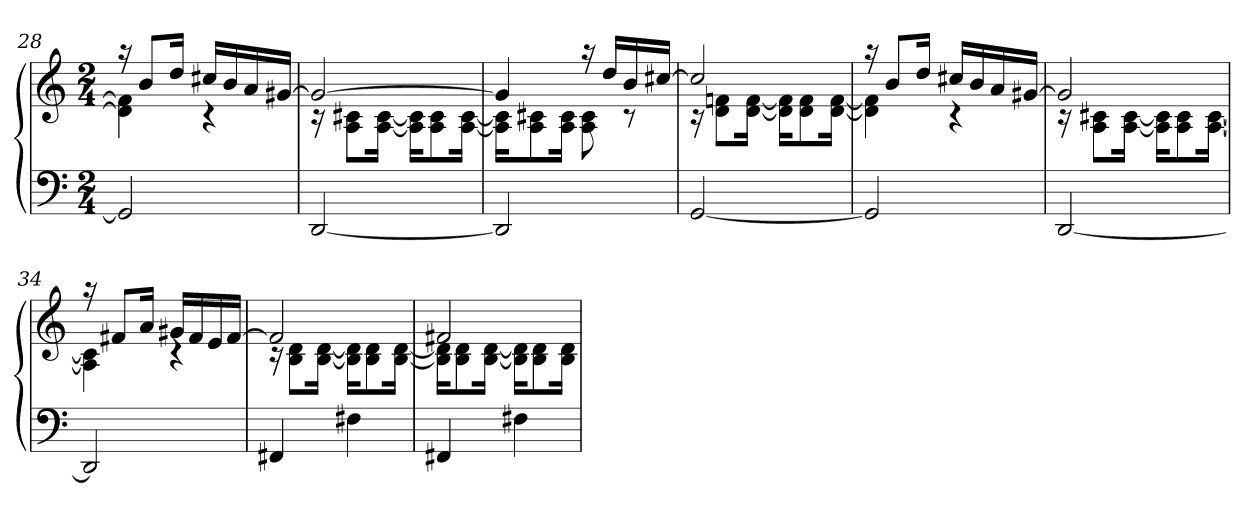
**kern	**kern
*part1	*part1
*staff2	*staff1
*clefF4	*clefG2
*k[]	*k[]
*C:	*C:
*M2/4	*M2/4
=28	=28
*	*^
2GG/]	16raa	4d\] 4f\]
.	8b/L	.
.	16dd/Jk	.
.	16cc#X/LL	4rc
.	16b/	.
.	16a/	.
.	[>16g#X/JJ	.
!!LO:PB:g=z	!!
=29	=29	=29
[2DD/	2g#/_	16rc
.	.	8A\ 8c#X\L
.	.	[<16A\ [<16c#\Jk
.	.	16A\] 16c#\]KL
.	.	8A\ 8c#\
.	.	[<16A\ [<16c#\Jk
=30	=30	=30
2DD/]	4g#/]	16A\] 16c#\]KL
.	.	8A\ 8c#X\
.	.	16A\ 16c#\Jk
.	16raa	8A\ 8c#\
.	16dd/LL	.
.	16b/	8rc
.	[>16cc#X/JJ	.
=31	=31	=31
[2GG/	2cc#/]	16rc
.	.	8d\ 8fn\L
.	.	[<16d\ [<16f\Jk
.	.	16d\] 16f\]KL
.	.	8d\ 8f\
.	.	[<16d\ [<16f\Jk
=32	=32	=32
2GG/]	16raa	4d\] 4f\]
.	8b/L	.
.	16dd/Jk	.
.	16cc#X/LL	4rc
.	16b/	.
.	16a/	.
.	[>16g#X/JJ	.
=33	=33	=33
[2DD/	2g#/]	16rc
.	.	8A\ 8c#X\L
.	.	[<16A\ [<16c#\Jk
.	.	16A\] 16c#\]KL
.	.	8A\ 8c#\
.	.	[<16A\ [<16c#\Jk
!!LO:LB:g=z	!!
=34	=34	=34
2DD/]	16raa	4A\] 4c#\]
.	8f#X/L	.
.	16a/Jk	.
.	16g#X/LL	4rc
.	16f#/	.
.	16e/	.
.	[>16f#/JJ	.
=35	=35	=35
4FF#X/	2f#/]	16rc
.	.	8B\ 8d\L
.	.	[<16B\ [<16d\Jk
4F#X\	.	16B\] 16d\]KL
.	.	8B\ 8d\
.	.	[<16B\ [<16d\Jk
=36	=36	=36
4FF#X/	2f#X/	16B\] 16d\]KL
.	.	8B\ 8d\
.	.	[<16B\ [<16d\Jk
4F#X\	.	16B\] 16d\]KL
.	.	8B\ 8d\
.	.	16B\ 16d\Jk
*	*v	*v
=	=
*-	*-
